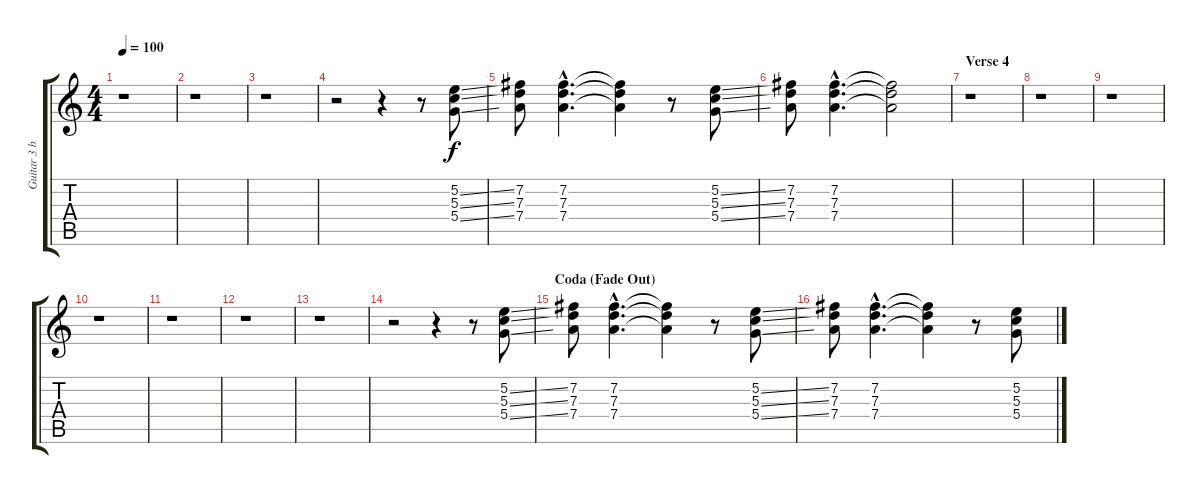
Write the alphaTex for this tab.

\track ("Guitar 3 bottleneck" "Guitar 3 b") {instrument electricguitarjazz}
\staff {score tabs}
\tuning (E4 B3 G3 D3 A2 E2) {hide}
\ts (4 4)
\tempo 100
\clef g2
\ks c
r.1{dy f} |
r.1 |
r.1 |
r.2 r.4 r.8 (5.2{ss} 5.3{ss} 5.4{ss}).8 |
(7.2 7.3 7.4).8 (7.2{hac} 7.3{hac} 7.4{hac}).4{d} (7.2{t} 7.3{t} 7.4{t}).4 r.8 (5.2{ss} 5.3{ss} 5.4{ss}).8 |
(7.2 7.3 7.4).8 (7.2{hac} 7.3{hac} 7.4{hac}).4{d} (7.2{t} 7.3{t} 7.4{t}).2 |
\section ("" "Verse 4")
r.1 |
r.1 |
r.1 |
r.1 |
r.1 |
r.1 |
r.1 |
r.2{volume 10} r.4 r.8 (5.2{ss} 5.3{ss} 5.4{ss}).8 |
\section ("" "Coda (Fade Out)")
(7.2 7.3 7.4).8{volume 8} (7.2{hac} 7.3{hac} 7.4{hac}).4{d} (7.2{t} 7.3{t} 7.4{t}).4 r.8 (5.2{ss} 5.3{ss} 5.4{ss}).8 |
(7.2 7.3 7.4).8{volume 6} (7.2{hac} 7.3{hac} 7.4{hac}).4{d} (7.2{t} 7.3{t} 7.4{t}).4 r.8 (5.2{ss} 5.3{ss} 5.4{ss}).8
